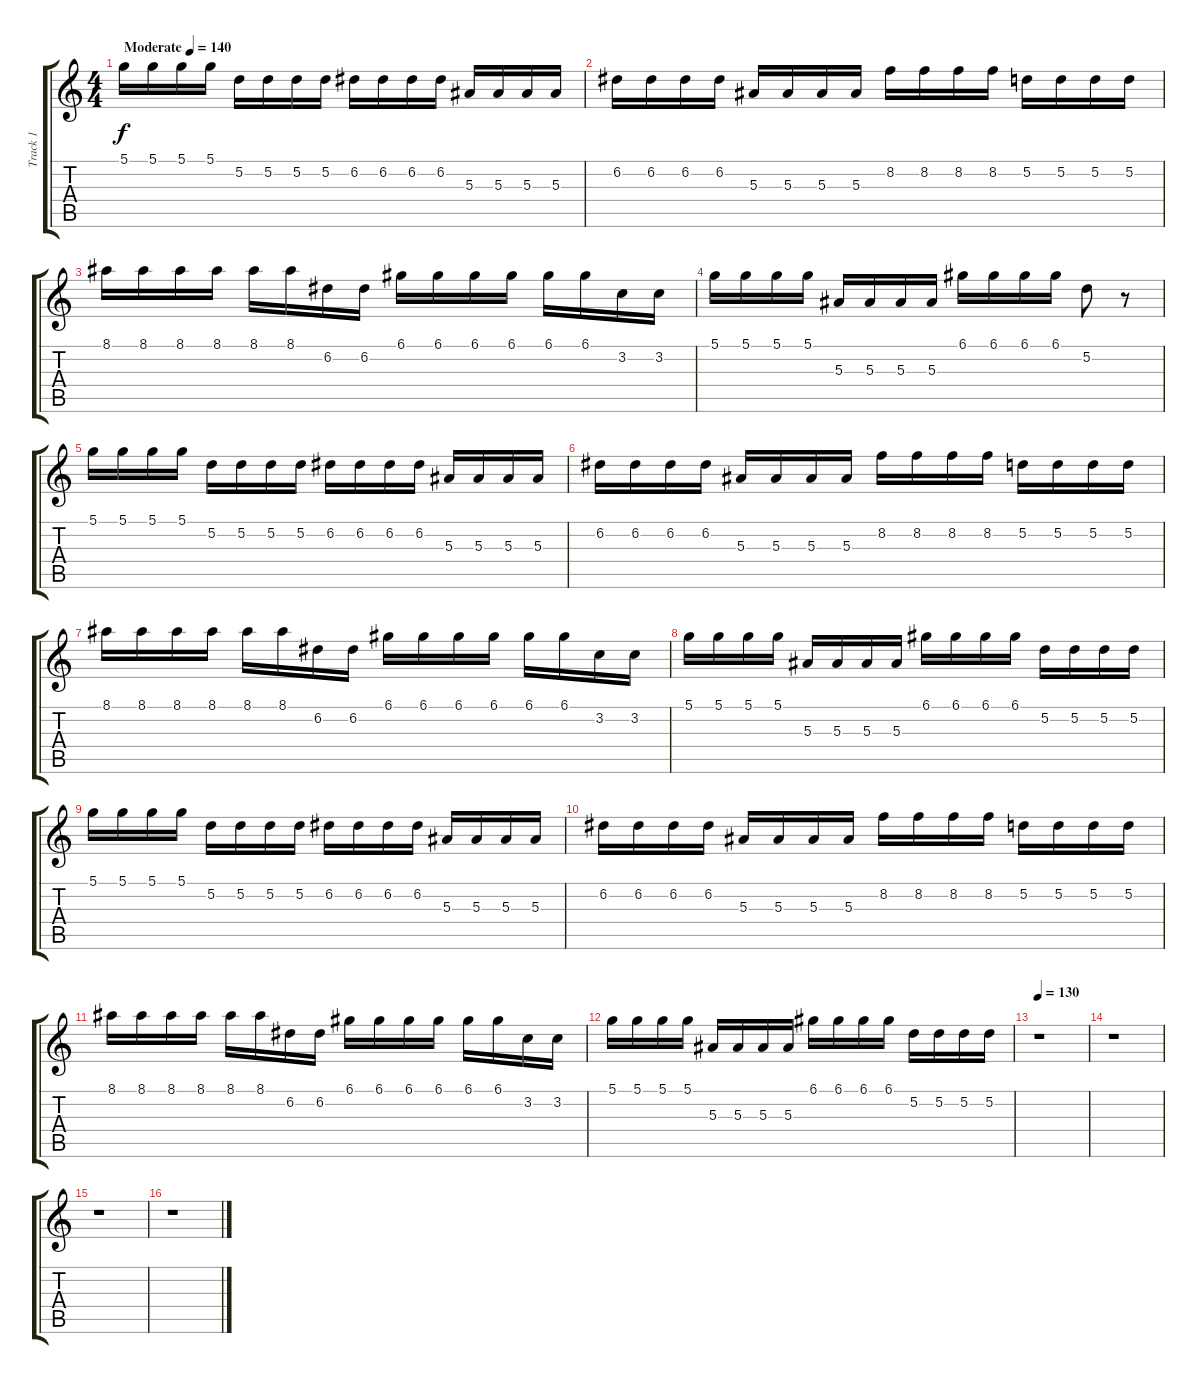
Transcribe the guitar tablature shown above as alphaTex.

\track ("Track 1" "Track 1") {instrument distortionguitar}
\staff {score tabs}
\tuning (D4 A3 F3 C3 G2 C2) {hide}
\ts (4 4)
\tempo (140 "Moderate")
\clef g2
\ks c
5.1.16{dy f instrument distortionguitar} 5.1.16 5.1.16 5.1.16 5.2.16 5.2.16 5.2.16 5.2.16 6.2.16 6.2.16 6.2.16 6.2.16 5.3.16 5.3.16 5.3.16 5.3.16 |
6.2.16 6.2.16 6.2.16 6.2.16 5.3.16 5.3.16 5.3.16 5.3.16 8.2.16 8.2.16 8.2.16 8.2.16 5.2.16 5.2.16 5.2.16 5.2.16 |
8.1.16 8.1.16 8.1.16 8.1.16 8.1.16 8.1.16 6.2.16 6.2.16 6.1.16 6.1.16 6.1.16 6.1.16 6.1.16 6.1.16 3.2.16 3.2.16 |
5.1.16 5.1.16 5.1.16 5.1.16 5.3.16 5.3.16 5.3.16 5.3.16 6.1.16 6.1.16 6.1.16 6.1.16 5.2.8 r.8 |
5.1.16 5.1.16 5.1.16 5.1.16 5.2.16 5.2.16 5.2.16 5.2.16 6.2.16 6.2.16 6.2.16 6.2.16 5.3.16 5.3.16 5.3.16 5.3.16 |
6.2.16 6.2.16 6.2.16 6.2.16 5.3.16 5.3.16 5.3.16 5.3.16 8.2.16 8.2.16 8.2.16 8.2.16 5.2.16 5.2.16 5.2.16 5.2.16 |
8.1.16 8.1.16 8.1.16 8.1.16 8.1.16 8.1.16 6.2.16 6.2.16 6.1.16 6.1.16 6.1.16 6.1.16 6.1.16 6.1.16 3.2.16 3.2.16 |
5.1.16 5.1.16 5.1.16 5.1.16 5.3.16 5.3.16 5.3.16 5.3.16 6.1.16 6.1.16 6.1.16 6.1.16 5.2.16 5.2.16 5.2.16 5.2.16 |
5.1.16 5.1.16 5.1.16 5.1.16 5.2.16 5.2.16 5.2.16 5.2.16 6.2.16 6.2.16 6.2.16 6.2.16 5.3.16 5.3.16 5.3.16 5.3.16 |
6.2.16 6.2.16 6.2.16 6.2.16 5.3.16 5.3.16 5.3.16 5.3.16 8.2.16 8.2.16 8.2.16 8.2.16 5.2.16 5.2.16 5.2.16 5.2.16 |
8.1.16 8.1.16 8.1.16 8.1.16 8.1.16 8.1.16 6.2.16 6.2.16 6.1.16 6.1.16 6.1.16 6.1.16 6.1.16 6.1.16 3.2.16 3.2.16 |
5.1.16 5.1.16 5.1.16 5.1.16 5.3.16 5.3.16 5.3.16 5.3.16 6.1.16 6.1.16 6.1.16 6.1.16 5.2.16 5.2.16 5.2.16 5.2.16 |
\tempo 130
r.1 |
r.1 |
r.1 |
r.1
